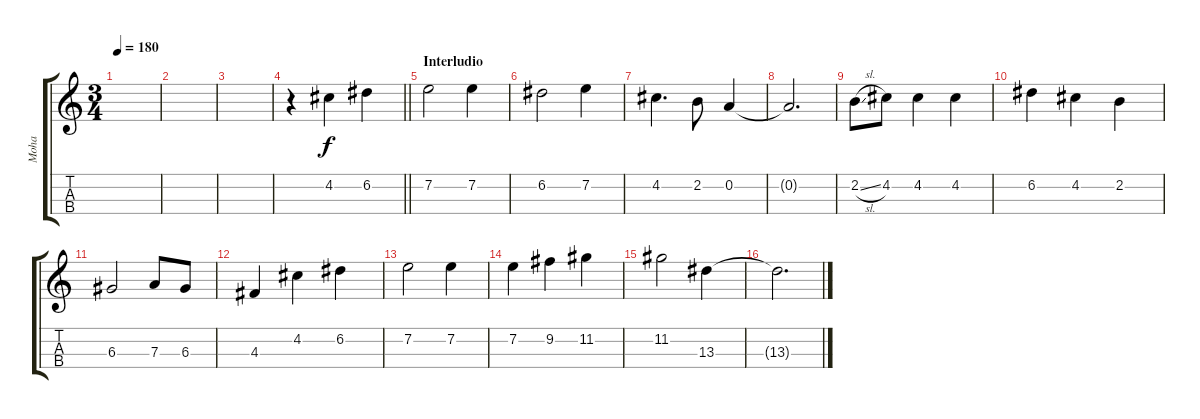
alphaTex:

\track ("Moha" "Moha") {instrument violin}
\staff {score tabs}
\tuning (E5 A4 D4 G3) {hide}
\ts (3 4)
\tempo 180
\clef g2
\ks c
|
|
|
\barLineRight lightlight
r.4 4.2.4 6.2.4 |
\section ("" "Interludio")
7.2.2 7.2.4 |
6.2.2 7.2.4 |
4.2.4{d} 2.2.8 0.2.4 |
0.2{t}.2{d} |
2.2{sl}.8 4.2.8 4.2.4 4.2.4 |
6.2.4 4.2.4 2.2.4 |
6.3.2 7.3.8 6.3.8 |
4.3.4 4.2.4 6.2.4 |
7.2.2 7.2.4 |
7.2.4 9.2.4 11.2.4 |
11.2.2 13.3.4 |
13.3{t}.2{d}
